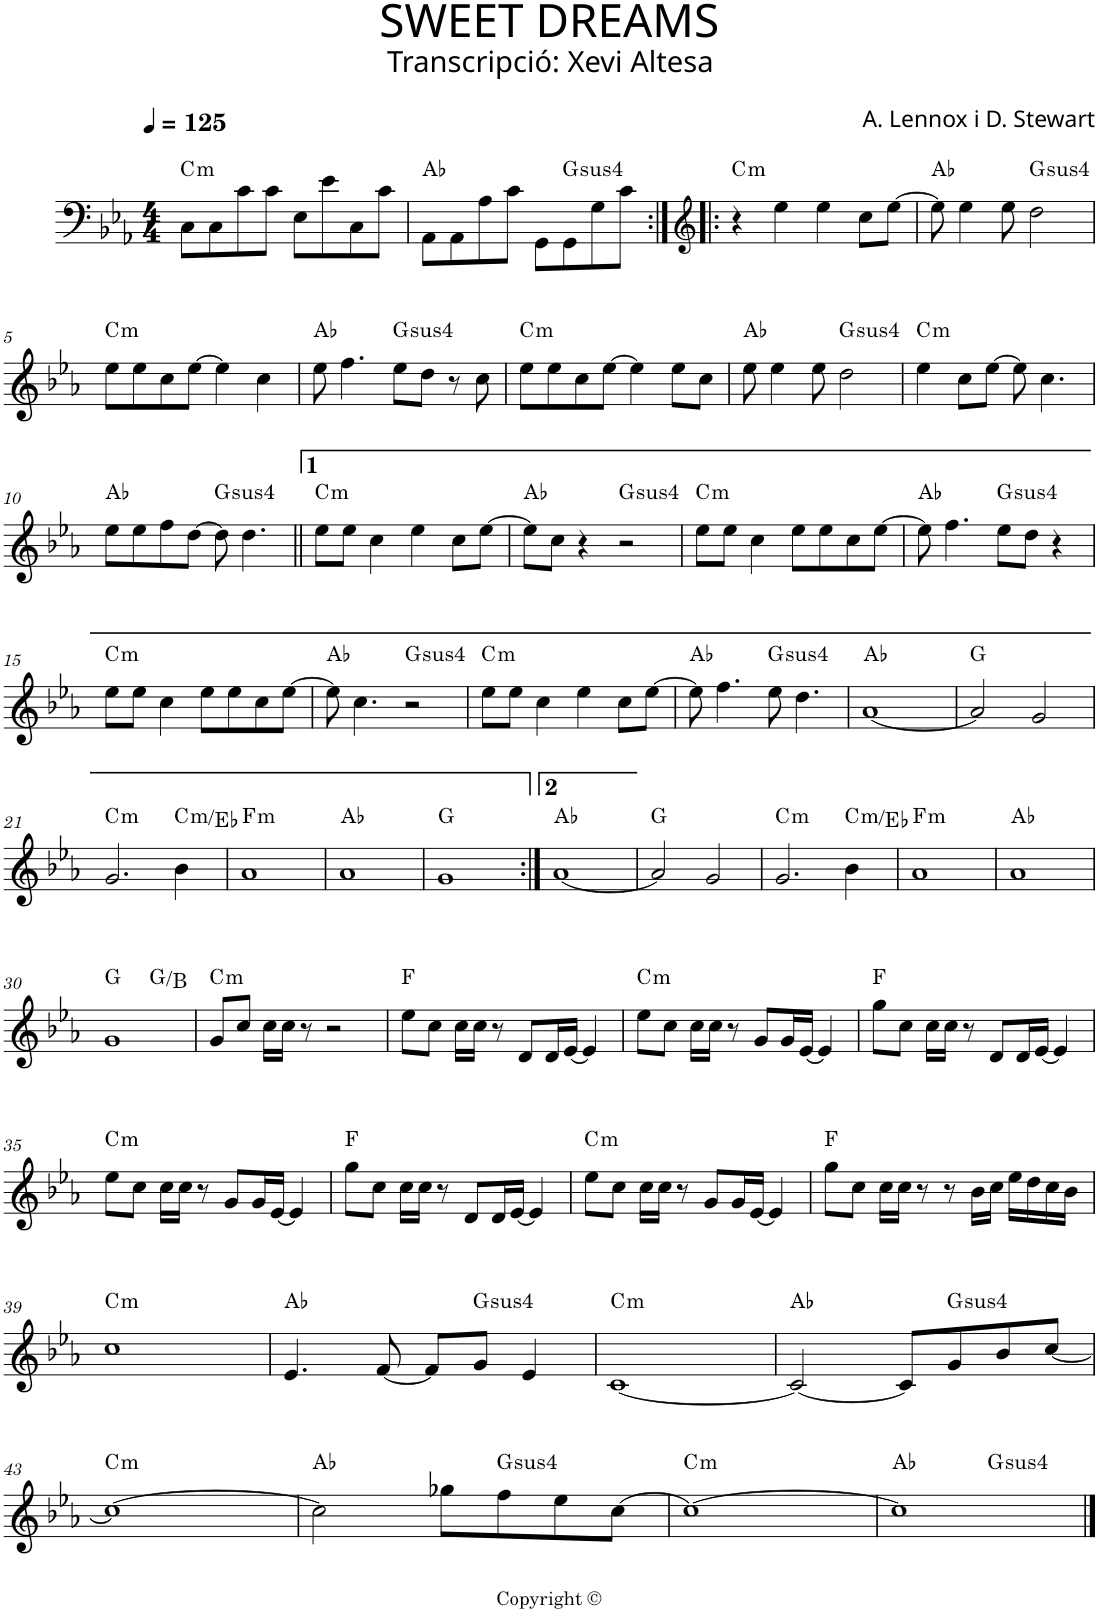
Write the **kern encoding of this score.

**kern	**harte
*part1	*part1
*staff1	*
*I"P1	*
*clefF4	*
*k[b-e-a-]	*
*E-:	*
*M4/4	*
*MM125	*
=1	=1
!	!LO:H:kt=m
8C\L	C:min
8C\	.
8c\	.
8c\J	.
8E-\L	.
8e-\	.
8C\	.
8c\J	.
=2	=2
8AA-\L	Ab:maj
8AA-\	.
8A-\	.
8c\J	.
8GG\L	.
!	!LO:H:kt=4
8GG\	G:sus4
8G\	.
8c\J	.
=3:|!|:	=3:|!|:
*clefG2	*
!	!LO:H:kt=m
4r	C:min
4ee-\	.
4ee-\	.
8cc\L	.
[>8ee-\J	.
=4	=4
8ee-\]	Ab:maj
4ee-\	.
8ee-\	.
!	!LO:H:kt=4
2dd\	G:sus4
!!LO:LB:g=z
=5	=5
!	!LO:H:kt=m
8ee-\L	C:min
8ee-\	.
8cc\	.
[>8ee-\J	.
4ee-\]	.
4cc\	.
=6	=6
8ee-\	Ab:maj
4.ff\	.
!	!LO:H:kt=4
8ee-\L	G:sus4
8dd\J	.
8r	.
8cc\	.
=7	=7
!	!LO:H:kt=m
8ee-\L	C:min
8ee-\	.
8cc\	.
[>8ee-\J	.
4ee-\]	.
8ee-\L	.
8cc\J	.
=8	=8
8ee-\	Ab:maj
4ee-\	.
8ee-\	.
!	!LO:H:kt=4
2dd\	G:sus4
=9	=9
!	!LO:H:kt=m
4ee-\	C:min
8cc\L	.
[>8ee-\J	.
8ee-\]	.
4.cc\	.
!!LO:LB:g=z
=10	=10
8ee-\L	Ab:maj
8ee-\	.
8ff\	.
[>8dd\J	.
!	!LO:H:kt=4
8dd\]	G:sus4
4.dd\	.
=11||	=11||
!	!LO:H:kt=m
8ee-\L	C:min
8ee-\J	.
4cc\	.
4ee-\	.
8cc\L	.
[>8ee-\J	.
=12	=12
8ee-\L]	Ab:maj
8cc\J	.
4r	.
!	!LO:H:kt=4
2r	G:sus4
=13	=13
!	!LO:H:kt=m
8ee-\L	C:min
8ee-\J	.
4cc\	.
8ee-\L	.
8ee-\	.
8cc\	.
[>8ee-\J	.
=14	=14
8ee-\]	Ab:maj
4.ff\	.
!	!LO:H:kt=4
8ee-\L	G:sus4
8dd\J	.
4r	.
!!LO:LB:g=z
=15	=15
!	!LO:H:kt=m
8ee-\L	C:min
8ee-\J	.
4cc\	.
8ee-\L	.
8ee-\	.
8cc\	.
[>8ee-\J	.
=16	=16
8ee-\]	Ab:maj
4.cc\	.
!	!LO:H:kt=4
2r	G:sus4
=17	=17
!	!LO:H:kt=m
8ee-\L	C:min
8ee-\J	.
4cc\	.
4ee-\	.
8cc\L	.
[>8ee-\J	.
=18	=18
8ee-\]	Ab:maj
4.ff\	.
!	!LO:H:kt=4
8ee-\	G:sus4
4.dd\	.
=19	=19
[<1a-	Ab:maj
=20	=20
2a-/]	G:maj
2g/	.
!!LO:LB:g=z
=21	=21
!	!LO:H:kt=m
2.g/	C:min
!	!LO:H:kt=m
4b-\	C:min/b3
=22	=22
!	!LO:H:kt=m
1a-	F:min
=23	=23
1a-	Ab:maj
=24	=24
1g	G:maj
=25:|!	=25:|!
[<1a-	Ab:maj
=26	=26
2a-/]	G:maj
2g/	.
=27	=27
!	!LO:H:kt=m
2.g/	C:min
!	!LO:H:kt=m
4b-\	C:min/b3
=28	=28
!	!LO:H:kt=m
1a-	F:min
=29	=29
1a-	Ab:maj
!!LO:LB:g=z
=30	=30
*^	*
1g	2ryy	G:maj
.	2ryy	G:maj/3
=31	=31	=31
!	!	!LO:H:kt=m
*v	*v	*
8g/L	C:min
8cc/J	.
16cc\LL	.
16cc\JJ	.
8r	.
2r	.
=32	=32
8ee-\L	F:maj
8cc\J	.
16cc\LL	.
16cc\JJ	.
8r	.
8d/L	.
16d/L	.
[<16e-/JJ	.
4e-/]	.
=33	=33
!	!LO:H:kt=m
8ee-\L	C:min
8cc\J	.
16cc\LL	.
16cc\JJ	.
8r	.
8g/L	.
16g/L	.
[<16e-/JJ	.
4e-/]	.
=34	=34
8gg\L	F:maj
8cc\J	.
16cc\LL	.
16cc\JJ	.
8r	.
8d/L	.
16d/L	.
[<16e-/JJ	.
4e-/]	.
!!LO:LB:g=z
=35	=35
!	!LO:H:kt=m
8ee-\L	C:min
8cc\J	.
16cc\LL	.
16cc\JJ	.
8r	.
8g/L	.
16g/L	.
[<16e-/JJ	.
4e-/]	.
=36	=36
8gg\L	F:maj
8cc\J	.
16cc\LL	.
16cc\JJ	.
8r	.
8d/L	.
16d/L	.
[<16e-/JJ	.
4e-/]	.
=37	=37
!	!LO:H:kt=m
8ee-\L	C:min
8cc\J	.
16cc\LL	.
16cc\JJ	.
8r	.
8g/L	.
16g/L	.
[<16e-/JJ	.
4e-/]	.
=38	=38
8gg\L	F:maj
8cc\J	.
16cc\LL	.
16cc\JJ	.
8r	.
8r	.
16b-\LL	.
16cc\JJ	.
16ee-\LL	.
16dd\	.
16cc\	.
16b-\JJ	.
!!LO:LB:g=z
=39	=39
!	!LO:H:kt=m
1cc	C:min
=40	=40
4.e-/	Ab:maj
[<8f/	.
8f/L]	.
!	!LO:H:kt=4
8g/J	G:sus4
4e-/	.
=41	=41
!	!LO:H:kt=m
[<1c	C:min
=42	=42
2c/_	Ab:maj
8c/L]	.
!	!LO:H:kt=4
8g/	G:sus4
8b-/	.
[<8cc/J	.
!!LO:LB:g=z
=43	=43
!	!LO:H:kt=m
1cc_	C:min
=44	=44
2cc\]	Ab:maj
8gg-X\L	.
!	!LO:H:kt=4
8ff\	G:sus4
8ee-\	.
[>8cc\J	.
=45	=45
!	!LO:H:kt=m
1cc_	C:min
=46	=46
*^	*
1cc]	2ryy	Ab:maj
!	!	!LO:H:kt=4
.	2ryy	G:sus4
*v	*v	*
==	==
*-	*-
